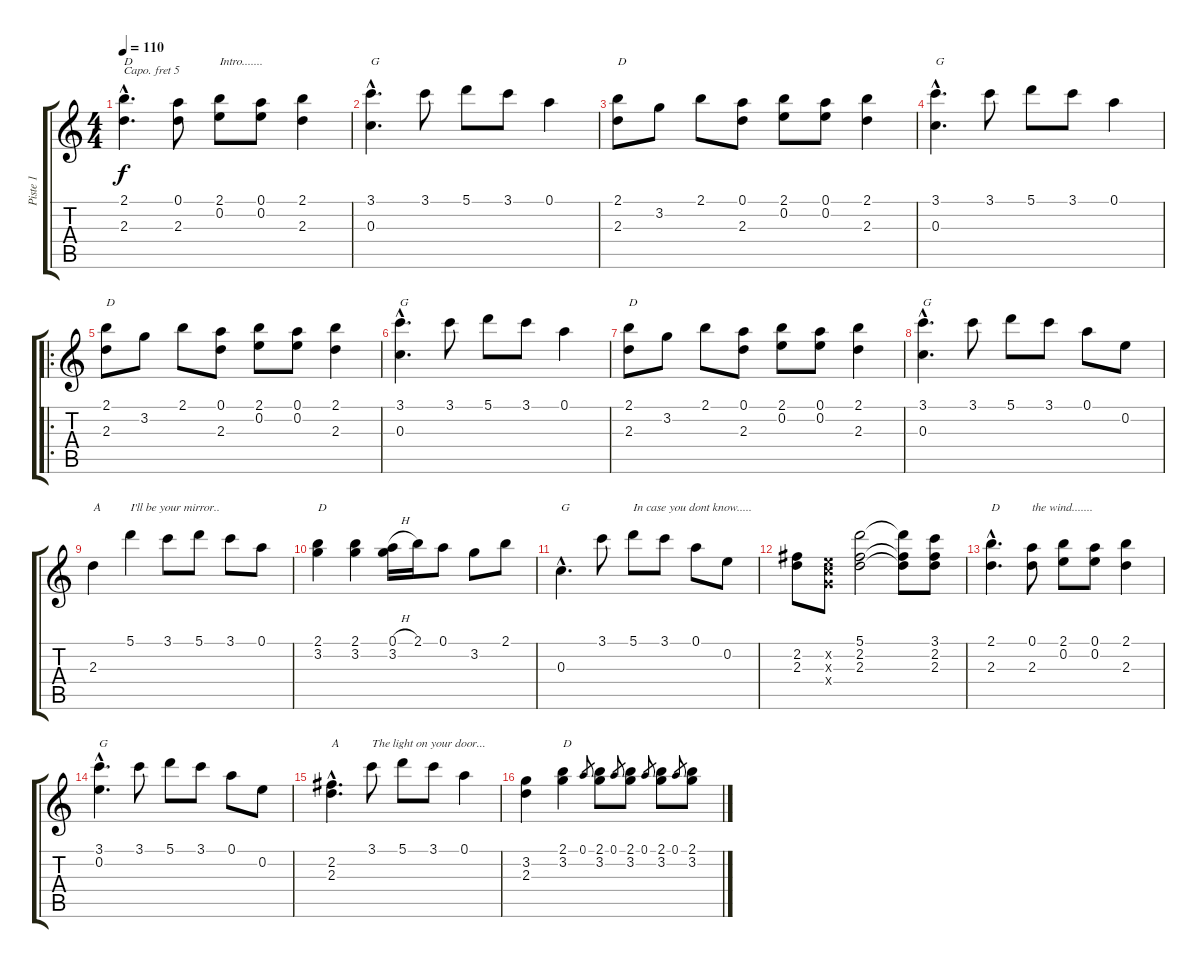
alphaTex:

\track ("Piste 1" "Piste 1") {instrument acousticguitarnylon}
\staff {score tabs}
\capo 5
\tuning (E4 B3 G3 D3 A2 E2) {hide}
\ts (4 4)
\tempo 110
\clef g2
\ks c
(2.1{hac} 2.3{hac}).4{d txt "D" dy f instrument acousticguitarnylon} (0.1 2.3).8 (2.1 0.2).8{txt "Intro......."} (0.1 0.2).8 (2.1 2.3).4 |
(3.1{hac} 0.3{hac}).4{d txt "G"} 3.1.8 5.1.8 3.1.8 0.1.4 |
(2.1 2.3).8{txt "D"} 3.2.8 2.1.8 (0.1 2.3).8 (2.1 0.2).8 (0.1 0.2).8 (2.1 2.3).4 |
(3.1{hac} 0.3{hac}).4{d txt "G"} 3.1.8 5.1.8 3.1.8 0.1.4 |
\ro
(2.1 2.3).8{txt "D"} 3.2.8 2.1.8 (0.1 2.3).8 (2.1 0.2).8 (0.1 0.2).8 (2.1 2.3).4 |
(3.1{hac} 0.3{hac}).4{d txt "G"} 3.1.8 5.1.8 3.1.8 0.1.4 |
(2.1 2.3).8{txt "D"} 3.2.8 2.1.8 (0.1 2.3).8 (2.1 0.2).8 (0.1 0.2).8 (2.1 2.3).4 |
(3.1{hac} 0.3{hac}).4{d txt "G"} 3.1.8 5.1.8 3.1.8 0.1.8 0.2.8 |
2.3.4{txt "A"} 5.1.4{txt "I'll be your mirror.."} 3.1.8 5.1.8 3.1.8 0.1.8 |
(2.1 3.2).4{txt "D"} (2.1 3.2).4 (0.1{h} 3.2).16 2.1.16 0.1.8 3.2.8 2.1.8 |
0.3{hac}.4{d txt "G"} 3.1.8 5.1.8{txt "In case you dont know....."} 3.1.8 0.1.8 0.2.8 |
(2.2 2.3).8 (0.2{x} 0.3{x} 0.4{x}).8 (5.1 2.2 2.3).2 (5.1{t} 2.2{t} 2.3{t}).8 (3.1 2.2 2.3).8 |
(2.1{hac} 2.3{hac}).4{d txt "D"} (0.1 2.3).8{txt "the wind......."} (2.1 0.2).8 (0.1 0.2).8 (2.1 2.3).4 |
(3.1{hac} 0.2{hac}).4{d txt "G"} 3.1.8 5.1.8 3.1.8 0.1.8 0.2.8 |
(2.2{hac} 2.3{hac}).4{d txt "A"} 3.1.8{txt "The light on your door..."} 5.1.8 3.1.8 0.1.4 |
(3.2 2.3).4 (2.1 3.2).4{txt "D"} 0.1.8{gr} (2.1 3.2).8 0.1.8{gr} (2.1 3.2).8 0.1.8{gr} (2.1 3.2).8 0.1.8{gr} (2.1 3.2).8
